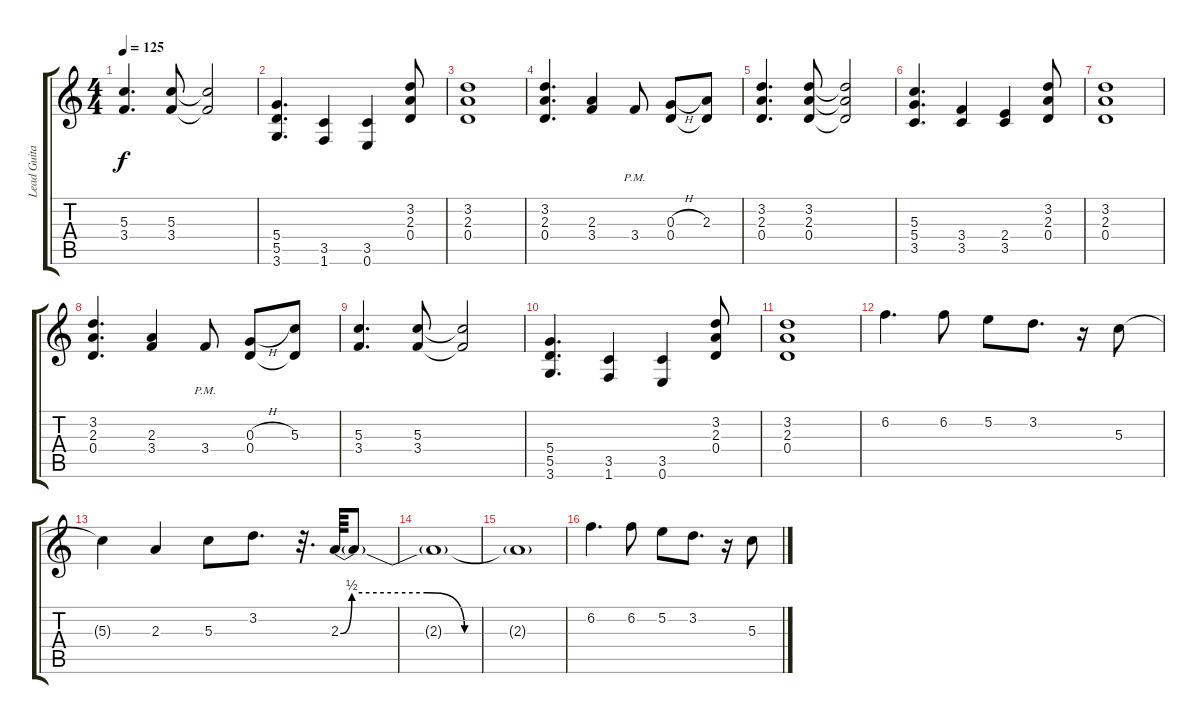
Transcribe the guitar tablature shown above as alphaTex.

\track ("Lead Guitar 2" "Lead Guita") {instrument distortionguitar}
\staff {score tabs}
\tuning (E4 B3 G3 D3 A2 E2) {hide}
\ts (4 4)
\tempo 125
\clef g2
\ks c
(5.3 3.4).4{d dy f} (5.3 3.4).8 (5.3{t} 3.4{t}).2 |
(5.4 5.5 3.6).4{d} (3.5 1.6).4 (3.5 0.6).4 (3.2 2.3 0.4).8 |
(3.2 2.3 0.4).1 |
(3.2 2.3 0.4).4{d} (2.3 3.4).4 3.4{pm}.8 (0.3{h} 0.4).8 (2.3 0.4{t}).8 |
(3.2 2.3 0.4).4{d} (3.2 2.3 0.4).8 (3.2{t} 2.3{t} 0.4{t}).2 |
(5.3 5.4 3.5).4{d} (3.4 3.5).4 (2.4 3.5).4 (3.2 2.3 0.4).8 |
(3.2 2.3 0.4).1 |
(3.2 2.3 0.4).4{d} (2.3 3.4).4 3.4{pm}.8 (0.3{h} 0.4).8 (5.3 0.4{t}).8 |
(5.3 3.4).4{d} (5.3 3.4).8 (5.3{t} 3.4{t}).2 |
(5.4 5.5 3.6).4{d} (3.5 1.6).4 (3.5 0.6).4 (3.2 2.3 0.4).8 |
(3.2 2.3 0.4).1 |
6.2.4{d balance 14} 6.2.8 5.2.8 3.2.8{d} r.16 5.3.8 |
5.3{t}.4 2.3.4 5.3.8 3.2.8{d} r.32{d} 2.3{be (custom 0 0 3 2 23 2 33 0 60 0)}.64 2.3{t}.8 |
2.3{t}.1 |
2.3{t}.1 |
6.2.4{d} 6.2.8 5.2.8 3.2.8{d} r.16 5.3.8
